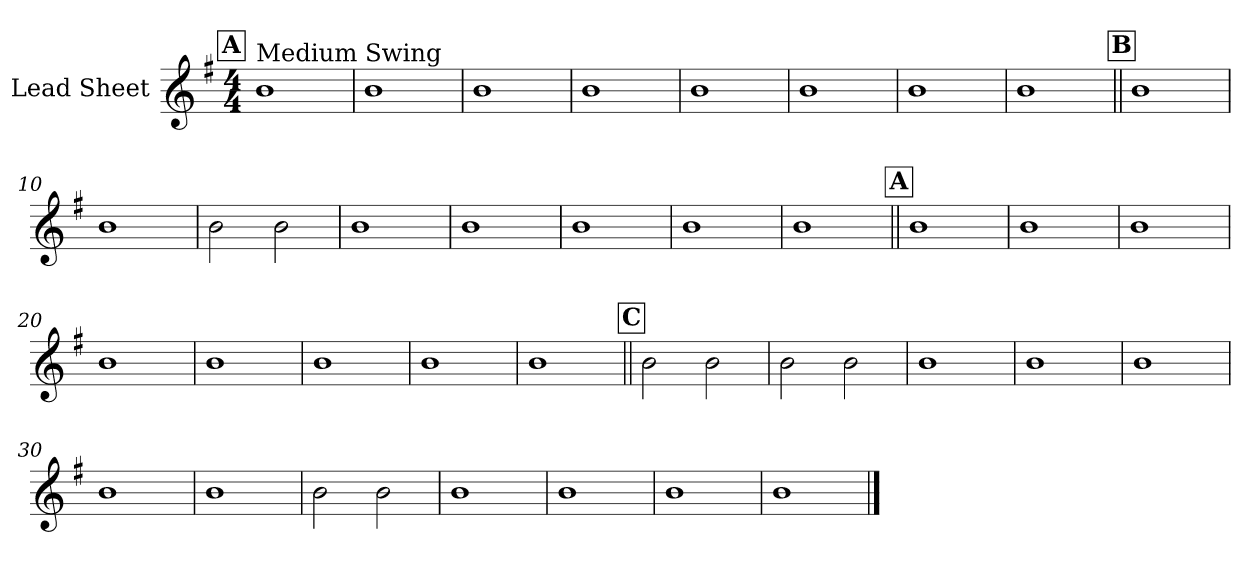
**kern
*part1
*staff1
*I"Lead Sheet
*clefG2
*k[f#]
*G:
*M4/4
!!LO:REH:place=s1:a:fs=14:t=A
=1
!LO:TX:a:t=Medium Swing
1b
=2
1b
=3
1b
=4
1b
!!LO:LB:g=z
=5
1b
=6
1b
=7
1b
=8
1b
!!LO:LB:g=z
!!LO:REH:place=s1:a:fs=14:t=B
=9||
1b
=10
1b
=11
2b\
2b\
=12
1b
!!LO:LB:g=z
=13
1b
=14
1b
=15
1b
=16
1b
!!LO:LB:g=z
!!LO:REH:place=s1:a:fs=14:t=A
=17||
1b
=18
1b
=19
1b
=20
1b
!!LO:LB:g=z
=21
1b
=22
1b
=23
1b
=24
1b
!!LO:LB:g=z
!!LO:REH:place=s1:a:fs=14:t=C
=25||
2b\
2b\
=26
2b\
2b\
=27
1b
=28
1b
!!LO:LB:g=z
=29
1b
=30
1b
=31
1b
=32
2b\
2b\
!!LO:LB:g=z
=33
1b
=34
1b
=35
1b
=36
1b
==
*-
